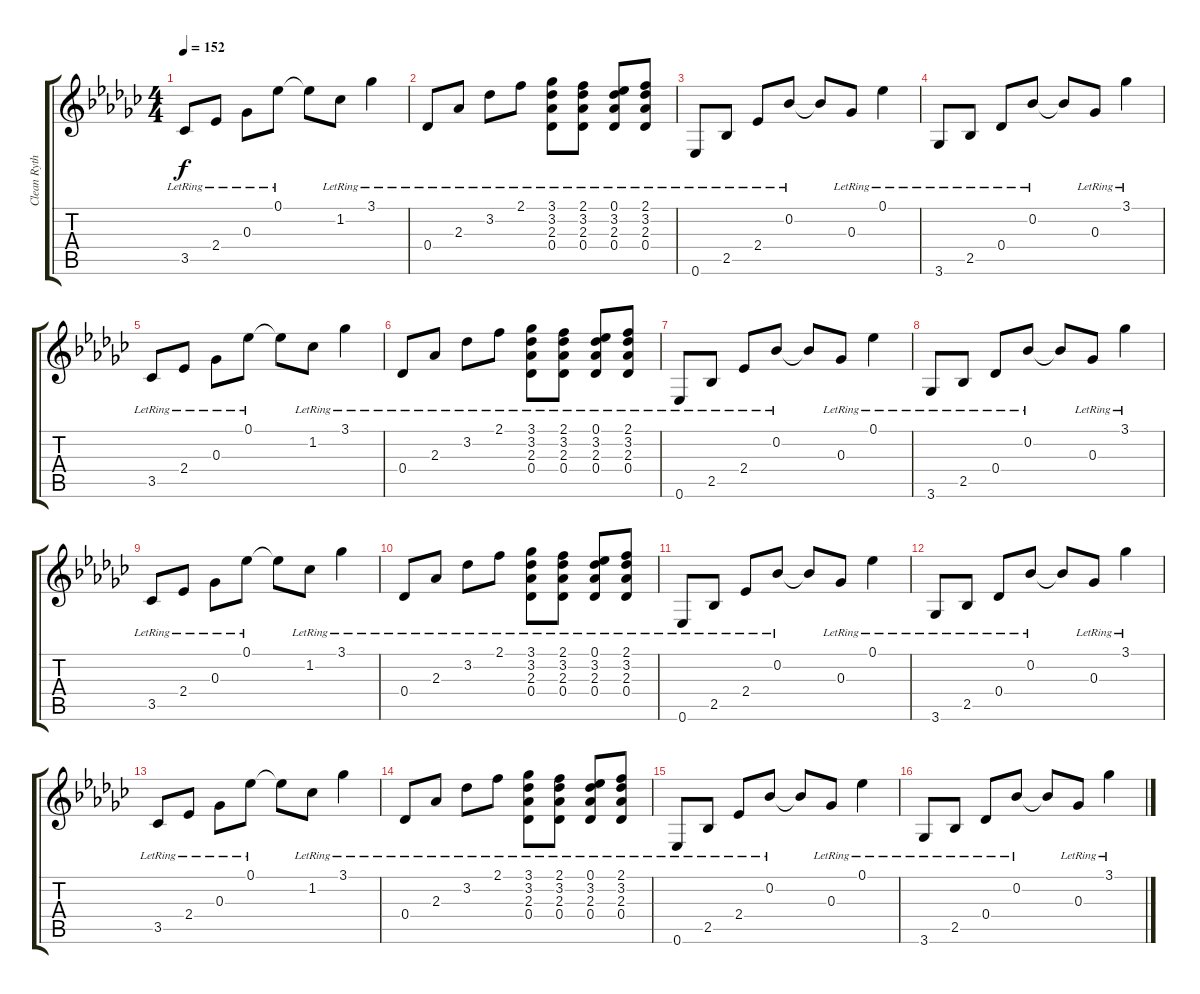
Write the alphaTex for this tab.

\track ("Clean Rythm" "Clean Ryth") {instrument electricguitarclean}
\staff {score tabs}
\tuning (Eb4 Bb3 Gb3 Db3 Ab2 Eb2) {hide}
\ts (4 4)
\tempo 152
\clef g2
\ks gb
3.5{lr}.8{dy f} 2.4{lr}.8 0.3{lr}.8 0.1{lr}.8 0.1{t}.8 1.2{lr}.8 3.1{lr}.4 |
0.4{lr}.8 2.3{lr}.8 3.2{lr}.8 2.1{lr}.8 (3.1{lr} 3.2{lr} 2.3{lr} 0.4{lr}).8 (2.1{lr} 3.2{lr} 2.3{lr} 0.4{lr}).8 (0.1{lr} 3.2{lr} 2.3{lr} 0.4{lr}).8 (2.1{lr} 3.2{lr} 2.3{lr} 0.4{lr}).8 |
0.6{lr}.8 2.5{lr}.8 2.4{lr}.8 0.2{lr}.8 0.2{t}.8 0.3{lr}.8 0.1{lr}.4 |
3.6{lr}.8 2.5{lr}.8 0.4{lr}.8 0.2{lr}.8 0.2{t}.8 0.3{lr}.8 3.1{lr}.4 |
3.5{lr}.8 2.4{lr}.8 0.3{lr}.8 0.1{lr}.8 0.1{t}.8 1.2{lr}.8 3.1{lr}.4 |
0.4{lr}.8 2.3{lr}.8 3.2{lr}.8 2.1{lr}.8 (3.1{lr} 3.2{lr} 2.3{lr} 0.4{lr}).8 (2.1{lr} 3.2{lr} 2.3{lr} 0.4{lr}).8 (0.1{lr} 3.2{lr} 2.3{lr} 0.4{lr}).8 (2.1{lr} 3.2{lr} 2.3{lr} 0.4{lr}).8 |
0.6{lr}.8 2.5{lr}.8 2.4{lr}.8 0.2{lr}.8 0.2{t}.8 0.3{lr}.8 0.1{lr}.4 |
3.6{lr}.8 2.5{lr}.8 0.4{lr}.8 0.2{lr}.8 0.2{t}.8 0.3{lr}.8 3.1{lr}.4 |
3.5{lr}.8 2.4{lr}.8 0.3{lr}.8 0.1{lr}.8 0.1{t}.8 1.2{lr}.8 3.1{lr}.4 |
0.4{lr}.8 2.3{lr}.8 3.2{lr}.8 2.1{lr}.8 (3.1{lr} 3.2{lr} 2.3{lr} 0.4{lr}).8 (2.1{lr} 3.2{lr} 2.3{lr} 0.4{lr}).8 (0.1{lr} 3.2{lr} 2.3{lr} 0.4{lr}).8 (2.1{lr} 3.2{lr} 2.3{lr} 0.4{lr}).8 |
0.6{lr}.8 2.5{lr}.8 2.4{lr}.8 0.2{lr}.8 0.2{t}.8 0.3{lr}.8 0.1{lr}.4 |
3.6{lr}.8 2.5{lr}.8 0.4{lr}.8 0.2{lr}.8 0.2{t}.8 0.3{lr}.8 3.1{lr}.4 |
3.5{lr}.8 2.4{lr}.8 0.3{lr}.8 0.1{lr}.8 0.1{t}.8 1.2{lr}.8 3.1{lr}.4 |
0.4{lr}.8 2.3{lr}.8 3.2{lr}.8 2.1{lr}.8 (3.1{lr} 3.2{lr} 2.3{lr} 0.4{lr}).8 (2.1{lr} 3.2{lr} 2.3{lr} 0.4{lr}).8 (0.1{lr} 3.2{lr} 2.3{lr} 0.4{lr}).8 (2.1{lr} 3.2{lr} 2.3{lr} 0.4{lr}).8 |
0.6{lr}.8{volume 0} 2.5{lr}.8 2.4{lr}.8 0.2{lr}.8 0.2{t}.8 0.3{lr}.8 0.1{lr}.4 |
3.6{lr}.8 2.5{lr}.8 0.4{lr}.8 0.2{lr}.8 0.2{t}.8 0.3{lr}.8 3.1{lr}.4
